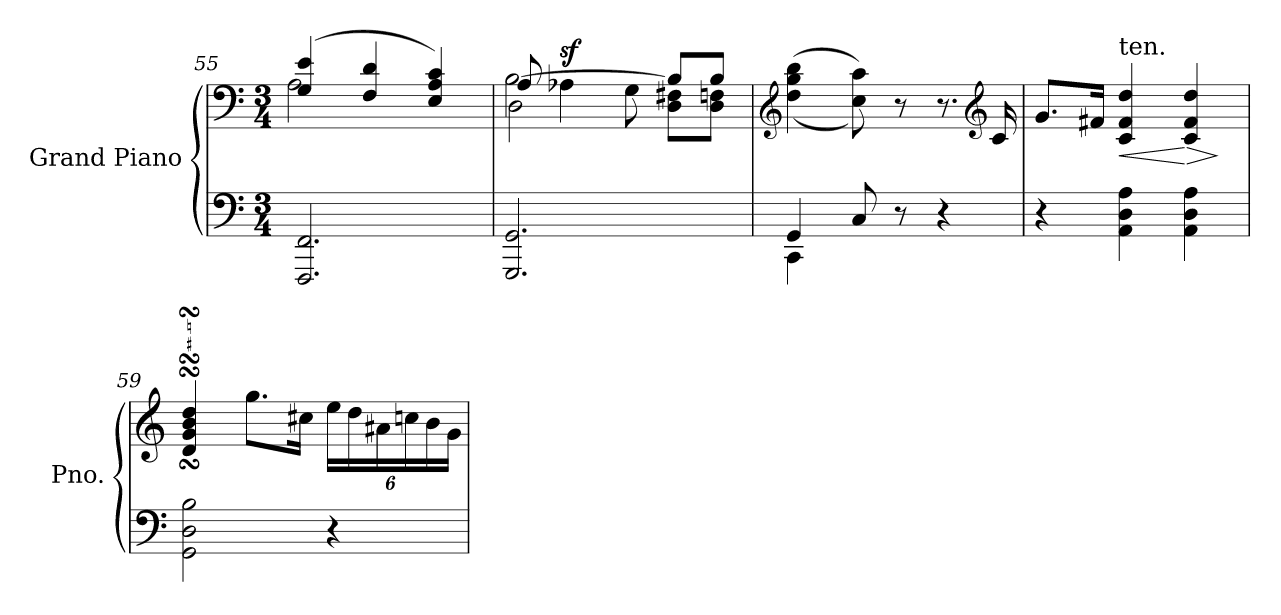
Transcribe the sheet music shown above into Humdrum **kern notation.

**kern	**kern	**dynam
*part1	*part1	*part1
*staff2	*staff1	*staff1/2
*I"Grand Piano	*	*
*I'Pno.	*	*
*clefF4	*clefF4	*
*k[]	*k[]	*
*M3/4	*M3/4	*
=55	=55	=55
*	*^	*
2.FFF/ 2.FF/	(4G/ 4e/	2A\	.
.	4F/ 4d/	.	.
.	4E/ 4A/ 4c/)	4ryy	.
!!LO:LB:g=z
=56	=56	=56	=56
*	*	*^	*
2.GGG/ 2.GG/	[>2B\	8A/	2D\	.
!	!	!	!	!LO:DY:a
.	.	4A-X\	.	sf
.	.	8G\	.	.
.	8B/L]	8D\ 8F#X\L	4ryy	.
.	8B/J	8D\ 8Fn\J	.	.
*	*	*v	*v	*
=57	=57	=57	=57
*^	*	*	*
!	!	!LO:TX:a:t=tenuto.	!	!
*	*	*v	*v	*
4GG/	4CC\	(<(4F\ 4B\ 4d\	.
8C/	2ryy	8E\ 8c\))	.
8r	.	8r	.
4r	.	8.r	.
*	*	*clefG2	*
.	.	16c/	.
*v	*v	*	*
=58	=58	=58
4r	8.g/L	.
.	16f#X/Jk	.
!	!LO:TX:a:t=ten.	!
!	!	!LO:HP:b
4AA\ 4D\ 4A\	4c/ 4f#/ 4dd/	<
!	!	!LO:HP:n=1:b
4AA\ 4D\ 4A\	4c/ 4f#/ 4dd/	[ >
.	.	]
=59	=59	=59
2GG\ 2D\ 2B\	4d/sSSS 4g/sSSS 4b/sSSS 4dd/sSSS	.
.	8.gg\L	.
.	16cc#X\Jk	.
*	*Xbrackettup	*
4r	24ee\LL	.
.	24dd\	.
.	24a#X\	.
.	24ccn\	.
.	24b\	.
.	24g\JJ	.
=	=	=
*-	*-	*-
